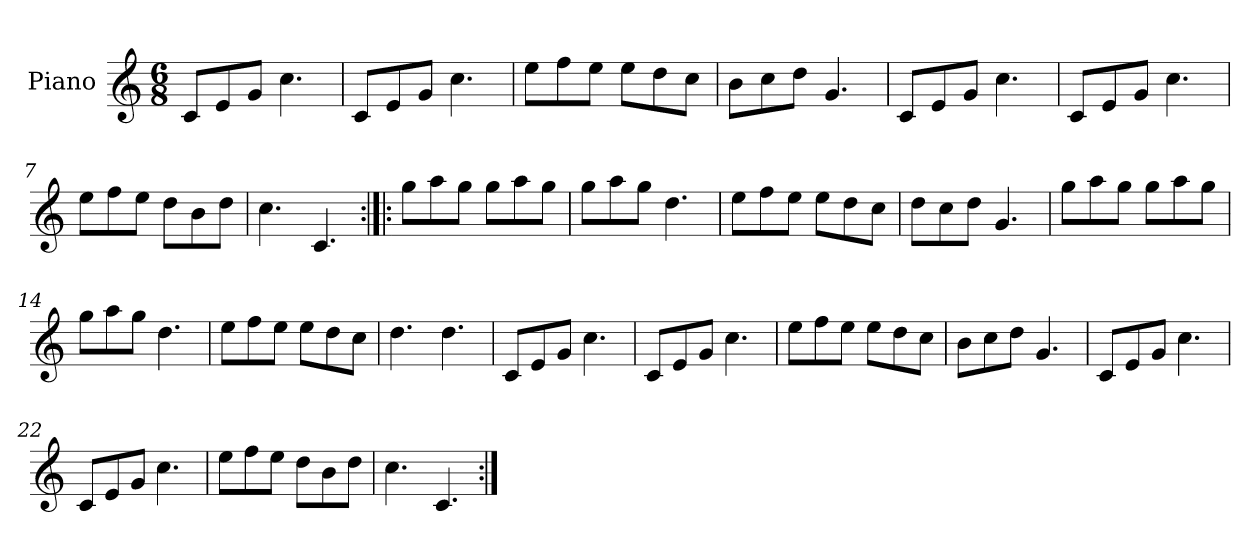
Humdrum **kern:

**kern
*part1
*staff1
*I"Piano
*I'Pno.
*clefG2
*k[]
*M6/8
=1
8c/L
8e/
8g/J
4.cc\
=2
8c/L
8e/
8g/J
4.cc\
=3
8ee\L
8ff\
8ee\J
8ee\L
8dd\
8cc\J
=4
8b\L
8cc\
8dd\J
4.g/
=5
8c/L
8e/
8g/J
4.cc\
=6
8c/L
8e/
8g/J
4.cc\
=7
8ee\L
8ff\
8ee\J
8dd\L
8b\
8dd\J
=8
4.cc\
4.c/
=9:|!|:
8gg\L
8aa\
8gg\J
8gg\L
8aa\
8gg\J
=10
8gg\L
8aa\
8gg\J
4.dd\
=11
8ee\L
8ff\
8ee\J
8ee\L
8dd\
8cc\J
=12
8dd\L
8cc\
8dd\J
4.g/
=13
8gg\L
8aa\
8gg\J
8gg\L
8aa\
8gg\J
=14
8gg\L
8aa\
8gg\J
4.dd\
=15
8ee\L
8ff\
8ee\J
8ee\L
8dd\
8cc\J
=16
4.dd\
4.dd\
=17
8c/L
8e/
8g/J
4.cc\
=18
8c/L
8e/
8g/J
4.cc\
=19
8ee\L
8ff\
8ee\J
8ee\L
8dd\
8cc\J
=20
8b\L
8cc\
8dd\J
4.g/
=21
8c/L
8e/
8g/J
4.cc\
=22
8c/L
8e/
8g/J
4.cc\
=23
8ee\L
8ff\
8ee\J
8dd\L
8b\
8dd\J
=24
4.cc\
4.c/
=:|!
*-
